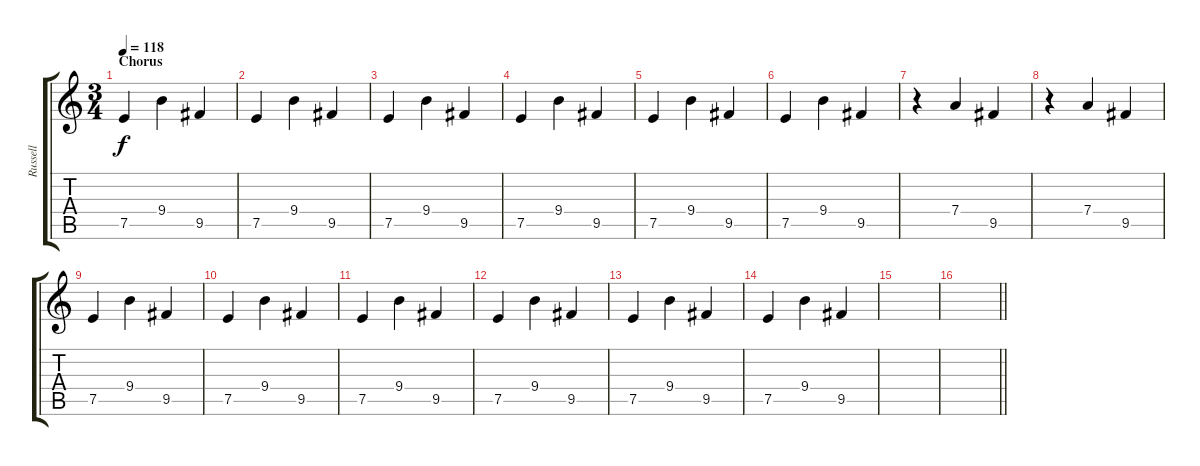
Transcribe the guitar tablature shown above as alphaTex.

\track ("Russell" "Russell") {instrument electricguitarclean}
\staff {score tabs}
\tuning (E4 B3 G3 D3 A2 E2) {hide}
\ts (3 4)
\section ("" "Chorus")
\tempo 118
\clef g2
\ks c
7.5.4{dy f volume 7} 9.4.4 9.5.4 |
7.5.4 9.4.4 9.5.4 |
7.5.4 9.4.4 9.5.4 |
7.5.4 9.4.4 9.5.4 |
7.5.4 9.4.4 9.5.4 |
7.5.4 9.4.4 9.5.4 |
r.4 7.4.4 9.5.4 |
r.4 7.4.4 9.5.4 |
7.5.4 9.4.4 9.5.4 |
7.5.4 9.4.4 9.5.4 |
7.5.4 9.4.4 9.5.4 |
7.5.4 9.4.4 9.5.4 |
7.5.4 9.4.4 9.5.4 |
7.5.4 9.4.4 9.5.4 |
|
\barLineRight lightlight
